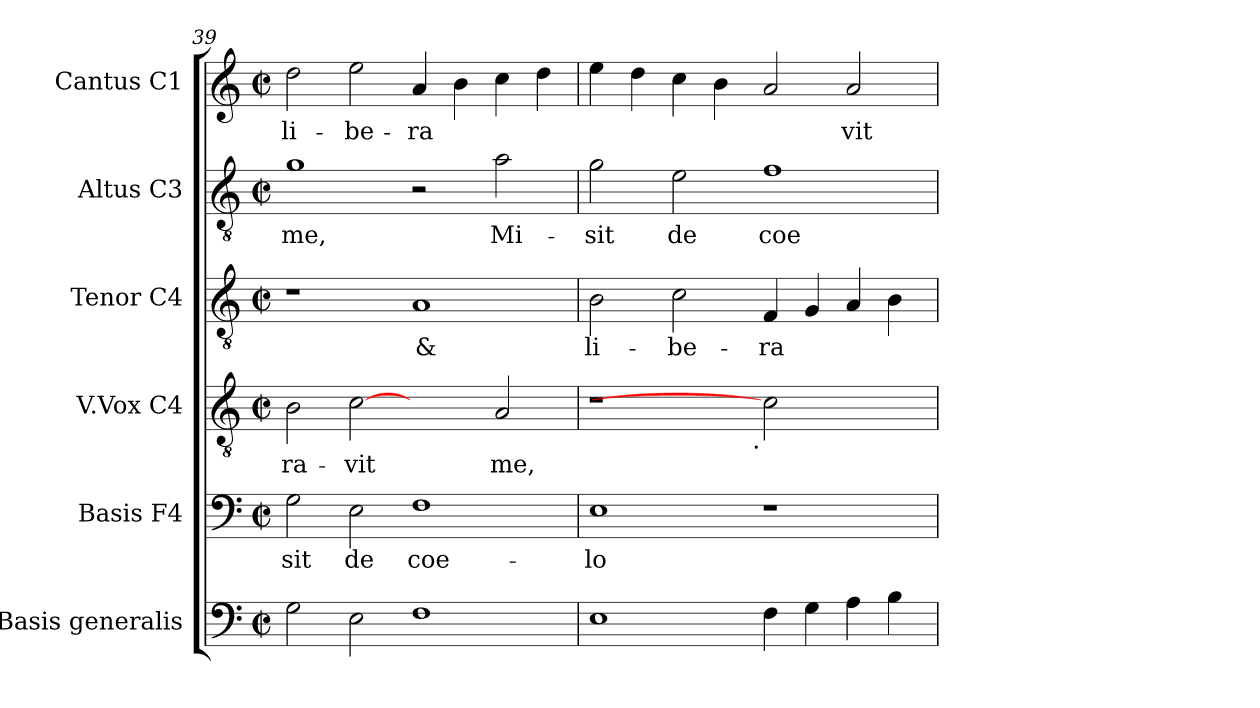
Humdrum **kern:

**kern	**kern	**text	**kern	**text	**kern	**text	**kern	**text	**kern	**text
*part6	*part5	*part5	*part4	*part4	*part3	*part3	*part2	*part2	*part1	*part1
*staff6	*staff5	*staff5	*staff4	*staff4	*staff3	*staff3	*staff2	*staff2	*staff1	*staff1
*I"Basis  generalis	*I"Basis  F4	*	*I"V.Vox  C4	*	*I"Tenor  C4	*	*I"Altus  C3	*	*I"Cantus  C1	*
*	*I'B	*	*	*	*I'T	*	*I'A	*	*I'C	*
*clefF4	*clefF4	*	*clefGv2	*	*clefGv2	*	*clefGv2	*	*clefG2	*
*k[]	*k[]	*	*k[]	*	*k[]	*	*k[]	*	*k[]	*
*C:	*C:	*	*C:	*	*C:	*	*C:	*	*C:	*
*M2/2	*M2/2	*	*M2/2	*	*M2/2	*	*M2/2	*	*M2/2	*
*met(c|)	*met(c|)	*	*met(c|)	*	*met(c|)	*	*met(c|)	*	*met(c|)	*
=39	=39	=39	=39	=39	=39	=39	=39	=39	=39	=39
!	!	!LO:LY:b:cj	!	!LO:LY:b:cj	!	!	!	!LO:LY:b:cj	!	!LO:LY:b:cj
2G\	2G\	-sit	2B\	-ra-	1r	.	1g	me,	2dd\	li-
!	!	!LO:LY:b:cj	!	!LO:LY:b:cj	!	!	!	!	!	!LO:LY:b:cj
2E\	2E\	de	[2c	-vit	.	.	.	.	2ee\	-be-
!	!	!LO:LY:b:cj	!	!	!	!LO:LY:b:cj	!	!	!	!LO:LY:b:cj
1F	1F	coe-	2ryy	.	1A	&	2r	.	4a/	-ra-
!	!	!	!	!	!	!	!	!	!	!LO:LY:b:cj
.	.	.	.	.	.	.	.	.	4b\	--
!	!	!	!	!LO:LY:b:cj	!	!	!	!LO:LY:b:cj	!	!LO:LY:b:cj
.	.	.	2A/	me,	.	.	2a\	Mi-	4cc\	--
!	!	!	!	!	!	!	!	!	!	!LO:LY:b:cj
.	.	.	.	.	.	.	.	.	4dd\	--
!!LO:PB:g=z
=40	=40	=40	=40	=40	=40	=40	=40	=40	=40	=40
!	!	!LO:LY:b:cj	!	!	!	!LO:LY:b:cj	!	!LO:LY:b:cj	!	!LO:LY:b:cj
*	*	*	*^	*	*	*	*	*	*	*
1E	1E	-lo	1r	2ryy	.	2B\	li-	2g\	-sit	4ee\	--
!	!	!	!	!	!	!	!	!	!	!	!LO:LY:b:cj
.	.	.	.	.	.	.	.	.	.	4dd\	--
!	!	!	!	!	!	!	!LO:LY:b:cj	!	!LO:LY:b:cj	!	!LO:LY:b:cj
.	.	.	.	4...ryy	.	2c\	-be-	2e\	de	4cc\	--
!	!	!	!	!	!	!	!	!	!	!	!LO:LY:b:cj
.	.	.	.	.	.	.	.	.	.	4b\	--
!	!	!	!	!LO:TX:b:t=.	!	!	!	!	!	!	!
.	.	.	.	1ryy	.	.	.	.	.	.	.
!	!	!	!	!	!	!	!LO:LY:b:cj	!	!LO:LY:b:cj	!	!LO:LY:b:cj
4F\	1r	.	2c]	.	.	4F/	-ra-	1f	coe-	2a/	--
!	!	!	!	!	!	!	!LO:LY:b:cj	!	!	!	!
4G\	.	.	.	.	.	4G/	--	.	.	.	.
!	!	!	!	!	!	!	!LO:LY:b:cj	!	!	!	!LO:LY:b:cj
4A\	.	.	2ryy	.	.	4A/	--	.	.	2a/	-vit
!	!	!	!	!	!	!	!LO:LY:b:cj	!	!	!	!
4B\	.	.	.	.	.	4B\	--	.	.	.	.
.	.	.	.	32ryy	.	.	.	.	.	.	.
*	*	*	*v	*v	*	*	*	*	*	*	*
=	=	=	=	=	=	=	=	=	=	=
*-	*-	*-	*-	*-	*-	*-	*-	*-	*-	*-
